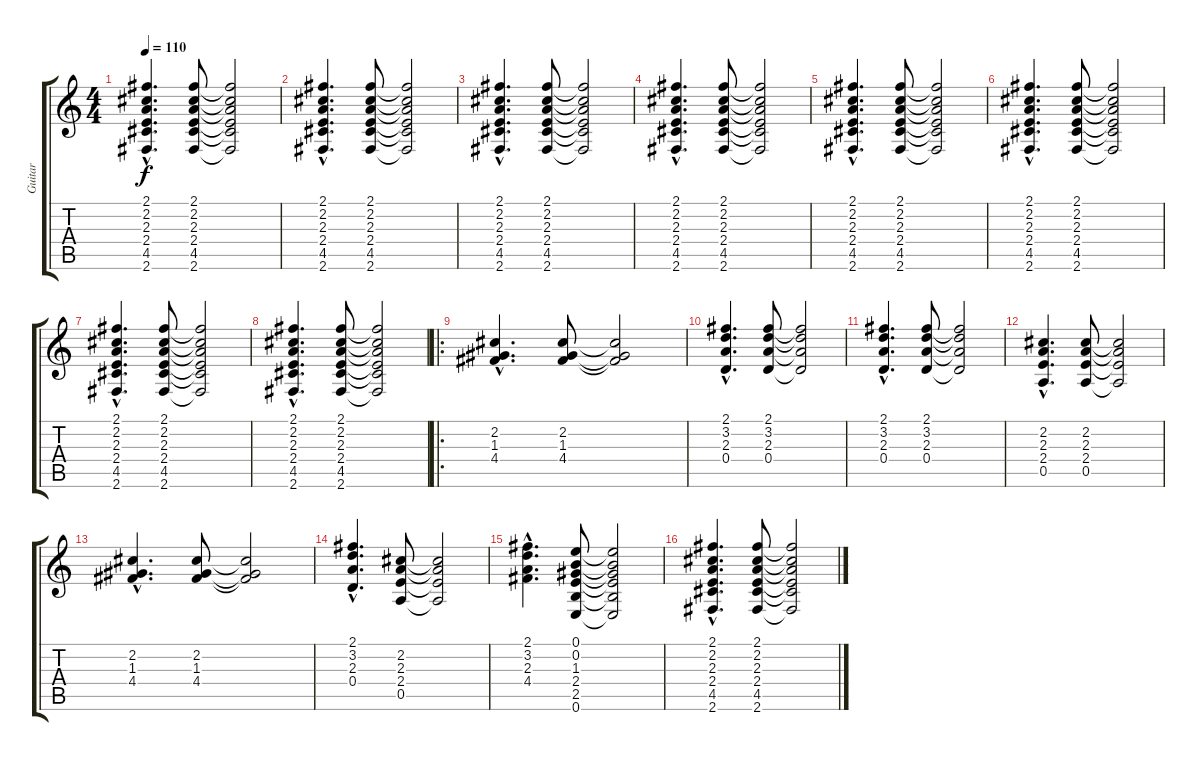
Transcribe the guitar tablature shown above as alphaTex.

\track ("Guitar" "Guitar") {instrument electricguitarclean}
\staff {score tabs}
\tuning (E4 B3 G3 D3 A2 E2) {hide}
\ts (4 4)
\tempo 110
\clef g2
\ks c
(2.1{hac} 2.2{hac} 2.3{hac} 2.4{hac} 4.5{hac} 2.6{hac}).4{d dy f instrument electricguitarclean} (2.1 2.2 2.3 2.4 4.5 2.6).8 (2.1{t} 2.2{t} 2.3{t} 2.4{t} 4.5{t} 2.6{t}).2 |
(2.1{hac} 2.2{hac} 2.3{hac} 2.4{hac} 4.5{hac} 2.6{hac}).4{d} (2.1 2.2 2.3 2.4 4.5 2.6).8 (2.1{t} 2.2{t} 2.3{t} 2.4{t} 4.5{t} 2.6{t}).2 |
(2.1{hac} 2.2{hac} 2.3{hac} 2.4{hac} 4.5{hac} 2.6{hac}).4{d} (2.1 2.2 2.3 2.4 4.5 2.6).8 (2.1{t} 2.2{t} 2.3{t} 2.4{t} 4.5{t} 2.6{t}).2 |
(2.1{hac} 2.2{hac} 2.3{hac} 2.4{hac} 4.5{hac} 2.6{hac}).4{d} (2.1 2.2 2.3 2.4 4.5 2.6).8 (2.1{t} 2.2{t} 2.3{t} 2.4{t} 4.5{t} 2.6{t}).2 |
(2.1{hac} 2.2{hac} 2.3{hac} 2.4{hac} 4.5{hac} 2.6{hac}).4{d} (2.1 2.2 2.3 2.4 4.5 2.6).8 (2.1{t} 2.2{t} 2.3{t} 2.4{t} 4.5{t} 2.6{t}).2 |
(2.1{hac} 2.2{hac} 2.3{hac} 2.4{hac} 4.5{hac} 2.6{hac}).4{d} (2.1 2.2 2.3 2.4 4.5 2.6).8 (2.1{t} 2.2{t} 2.3{t} 2.4{t} 4.5{t} 2.6{t}).2 |
(2.1{hac} 2.2{hac} 2.3{hac} 2.4{hac} 4.5{hac} 2.6{hac}).4{d} (2.1 2.2 2.3 2.4 4.5 2.6).8 (2.1{t} 2.2{t} 2.3{t} 2.4{t} 4.5{t} 2.6{t}).2 |
(2.1{hac} 2.2{hac} 2.3{hac} 2.4{hac} 4.5{hac} 2.6{hac}).4{d} (2.1 2.2 2.3 2.4 4.5 2.6).8 (2.1{t} 2.2{t} 2.3{t} 2.4{t} 4.5{t} 2.6{t}).2 |
\ro
(2.2{hac} 1.3{hac} 4.4{hac}).4{d} (2.2 1.3 4.4).8 (2.2{t} 1.3{t} 4.4{t}).2 |
(2.1{hac} 3.2{hac} 2.3{hac} 0.4{hac}).4{d} (2.1 3.2 2.3 0.4).8 (2.1{t} 3.2{t} 2.3{t} 0.4{t}).2 |
(2.1{hac} 3.2{hac} 2.3{hac} 0.4{hac}).4{d} (2.1 3.2 2.3 0.4).8 (2.1{t} 3.2{t} 2.3{t} 0.4{t}).2 |
(2.2{hac} 2.3{hac} 2.4{hac} 0.5{hac}).4{d} (2.2 2.3 2.4 0.5).8 (2.2{t} 2.3{t} 2.4{t} 0.5{t}).2 |
(2.2{hac} 1.3{hac} 4.4{hac}).4{d} (2.2 1.3 4.4).8 (2.2{t} 1.3{t} 4.4{t}).2 |
(2.1{hac} 3.2{hac} 2.3{hac} 0.4{hac}).4{d} (2.2 2.3 2.4 0.5).8 (2.2{t} 2.3{t} 2.4{t} 0.5{t}).2 |
(2.1{hac} 3.2{hac} 2.3{hac} 4.4{hac}).4{d} (0.1 0.2 1.3 2.4 2.5 0.6).8 (0.1{t} 0.2{t} 1.3{t} 2.4{t} 2.5{t} 0.6{t}).2 |
(2.1{hac} 2.2{hac} 2.3{hac} 2.4{hac} 4.5{hac} 2.6{hac}).4{d} (2.1 2.2 2.3 2.4 4.5 2.6).8 (2.1{t} 2.2{t} 2.3{t} 2.4{t} 4.5{t} 2.6{t}).2
